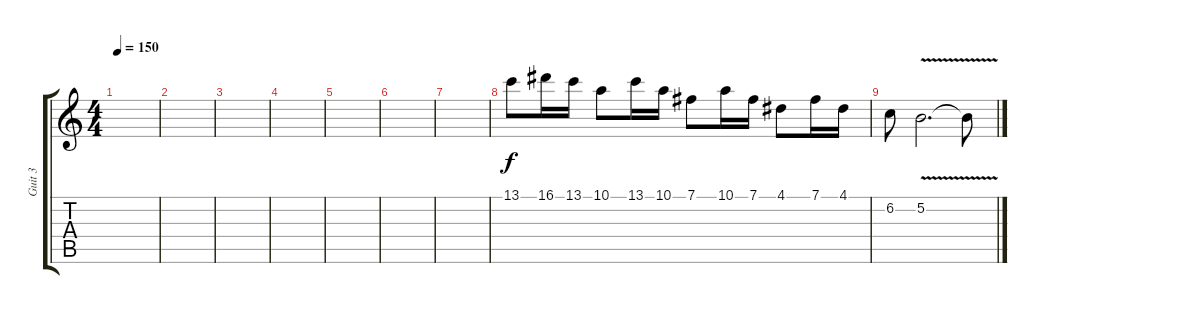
\track ("Guit 3" "Guit 3") {instrument distortionguitar}
\staff {score tabs}
\tuning (B3 Gb3 D3 A2 E2 B1) {hide}
\ts (4 4)
\tempo 150
\clef g2
\ks c
|
|
|
|
|
|
|
13.1.8 16.1.16 13.1.16 10.1.8 13.1.16 10.1.16 7.1.8 10.1.16 7.1.16 4.1.8 7.1.16 4.1.16 |
6.2.8 5.2{v}.2{d} 5.2{t}.8
